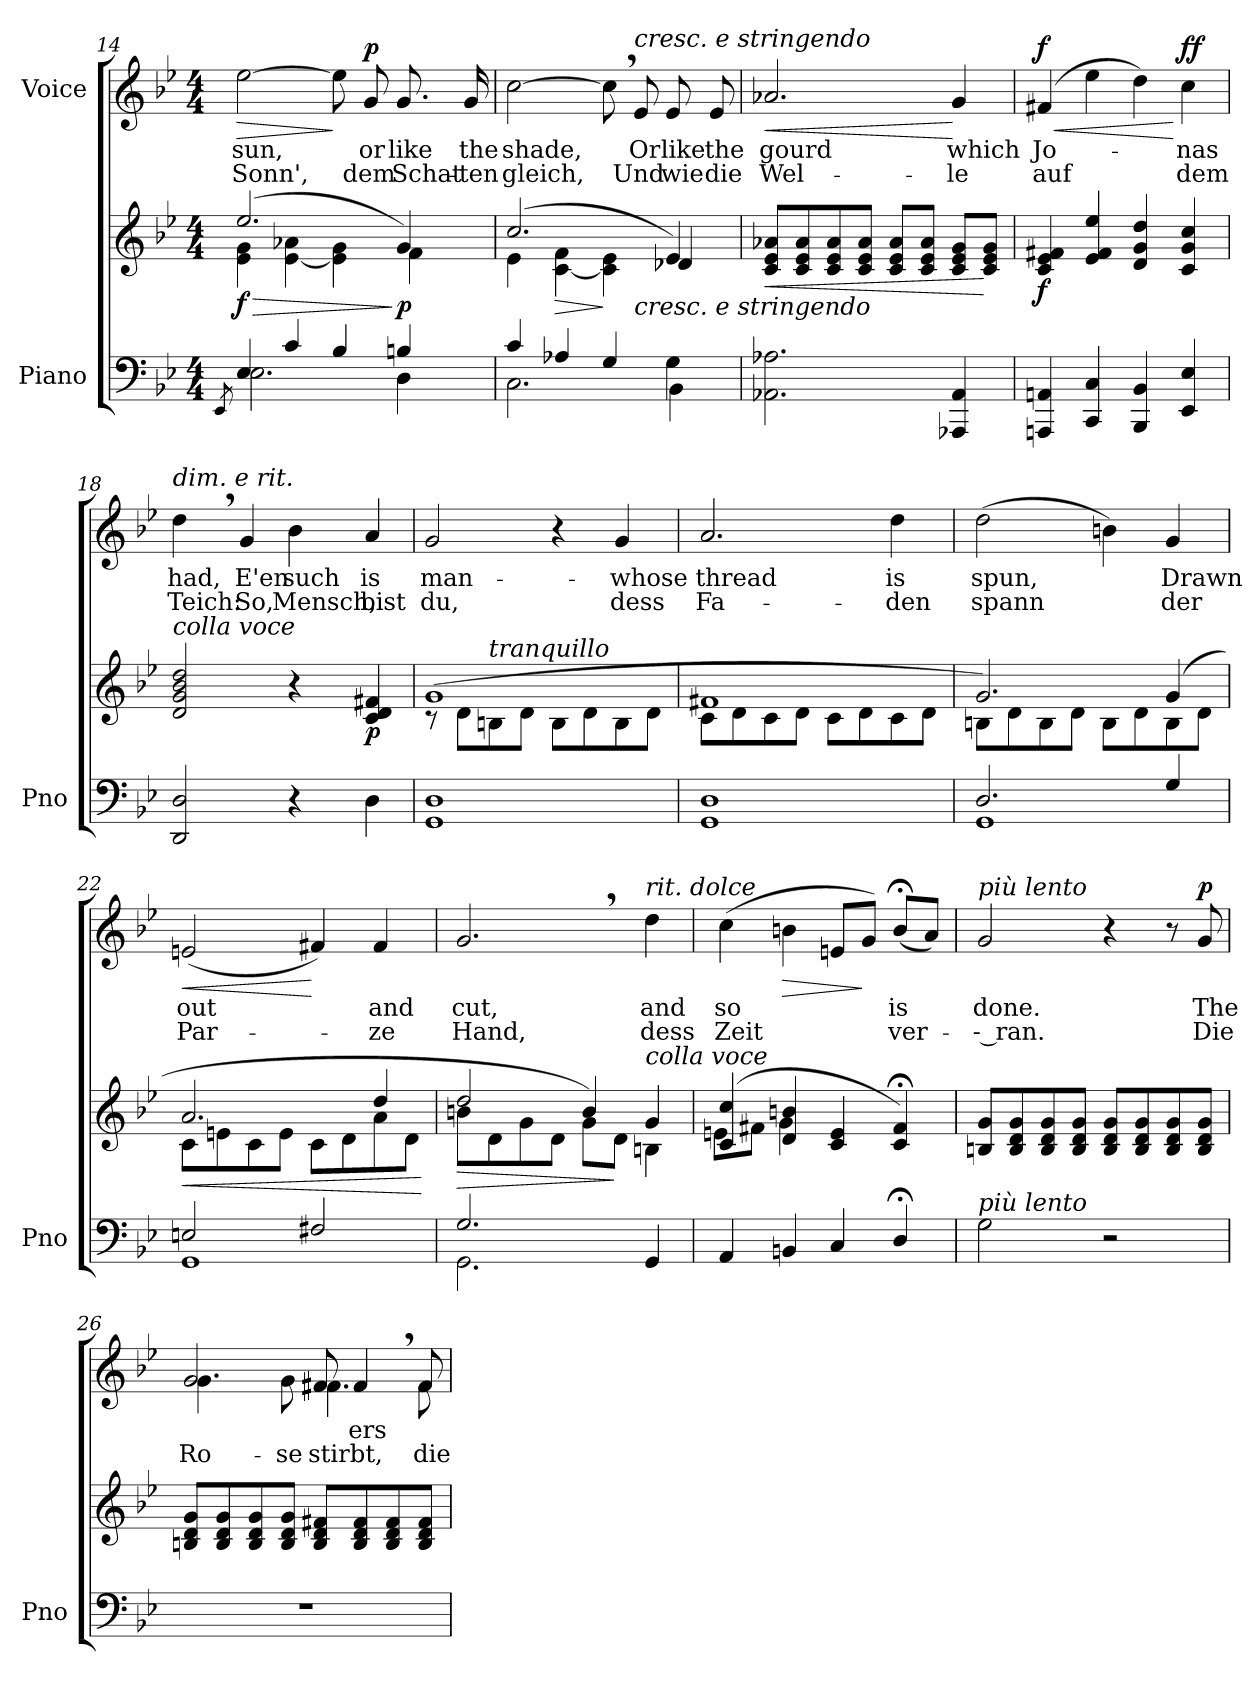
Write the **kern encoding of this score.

**kern	**kern	**dynam	**kern	**text	**text	**dynam
*part2	*part2	*part2	*part1	*part1	*part1	*part1
*staff3	*staff2	*staff2/3	*staff1	*staff1	*staff1	*staff1
*I"Piano	*	*	*I"Voice	*	*	*
*I'Pno	*	*	*	*	*	*
*clefF4	*clefG2	*	*clefG2	*	*	*
*k[b-e-]	*k[b-e-]	*	*k[b-e-]	*	*	*
*M4/4	*M4/4	*	*M4/4	*	*	*
=14	=14	=14	=14	=14	=14	=14
*^	*	*	*	*	*	*
.	8qEE-/	.	.	.	.	.	.
!	!	!	!LO:HP:b	!	!	!	!LO:HP:b
*	*	*^	*	*	*	*	*
!	!	!	!	!LO:DY:n=1:b	!	!	!	!
4E-/	2.E-\	(2.ee-/	4e-\ 4g\	> f	[2ee-\	sun,	Sonn',	>
4c/	.	.	[4e-\ 4a-X\	.	.	.	.	.
4B-/	.	.	4e-\] 4g\	.	8ee-\]	.	.	]
!	!	!	!	!	!	!	!	!LO:DY:a
.	.	.	.	.	8g/	or	dem	p
!	!	!	!	!LO:DY:n=2:b	!	!	!	!
4Bn/	4D\	4g/)	4f\	] p	8.g/	like	Schat-	.
.	.	.	.	.	16g/	the	-ten	.
=15	=15	=15	=15	=15	=15	=15	=15	=15
*	*	*	*^	*	*	*	*	*
4c/	2.C\	(2.cc/	4e-\	2ryy	.	[2cc\	shade,	gleich,	.
!	!	!	!	!	!LO:HP:b	!	!	!	!
4A-X/	.	.	[4c\ 4f\	.	>	.	.	.	.
4G/	.	.	4c\] 4e-\	8ryy	]	8cc,\]	.	.	.
!	!	!	!	!	!	!LO:TX:a:i:t=cresc.  e  stringendo	!	!	!
!	!	!	!	!LO:TX:b:i:t=cresc.  e  stringendo	!	!	!	!	!
.	.	.	.	8ryy	.	8e-/	Or	Und	.
4G\	4BB-\	4e-/)	4d-X/	4ryy	.	8e-/	like	wie	.
.	.	.	.	.	.	8e-/	the	die	.
*v	*v	*	*	*	*	*	*	*	*
*	*v	*v	*v	*	*	*	*	*
=16	=16	=16	=16	=16	=16	=16
!	!	!LO:HP:b	!	!	!	!LO:HP:b
2.AA-X\ 2.A-X\	8c/ 8e-/ 8a-X/L	<	2.a-X/	gourd	Wel-	<
.	8c/ 8e-/ 8a-/	.	.	.	.	.
.	8c/ 8e-/ 8a-/	.	.	.	.	.
.	8c/ 8e-/ 8a-/J	.	.	.	.	.
.	8c/ 8e-/ 8a-/L	.	.	.	.	.
.	8c/ 8e-/ 8a-/J	.	.	.	.	.
4AAA-X/ 4AA-/	8c/ 8e-/ 8g/L	.	4g/	which	-le	[
.	8c/ 8e-/ 8g/J	[	.	.	.	.
=17	=17	=17	=17	=17	=17	=17
!	!	!LO:DY:b	!	!	!	!LO:HP:b
!	!	!	!	!	!	!LO:DY:n=1:a
4AAAn/ 4AAn/	4c/ 4e-/ 4f#X/	f	(4f#X/	Jo-	auf	< f
4CC/ 4C/	4e-/ 4f#/ 4ee-/	.	4ee-\	.	.	.
4BBB-/ 4BB-/	4d/ 4g/ 4dd/	.	4dd\)	.	.	.
!	!	!	!	!	!	!LO:DY:n=2:a
4EE-/ 4E-/	4c/ 4g/ 4cc/	.	4cc\	-nas	dem	[ ff
=18	=18	=18	=18	=18	=18	=18
!	!	!	!LO:TX:a:i:t=dim.  e   rit.	!	!	!
!	!LO:TX:i:t=colla voce	!	!	!	!	!
2DD/ 2D/	2d/ 2g/ 2b-/ 2dd/	.	4dd,\	had,	Teich:	.
.	.	.	4g/	E'en	So,	.
4r	4r	.	4b-\	such	Mensch,	.
!	!	!LO:DY:b	!	!	!	!
4D\	4c/ 4d/ 4f#X/	p	4a/	is	bist	.
=19	=19	=19	=19	=19	=19	=19
*	*^	*	*	*	*	*
1GG 1D	(1g	8r	.	2g/	man -	du,	.
.	.	8d\L	.	.	.	.	.
!	!	!LO:TX:i:t=tranquillo	!	!	!	!	!
.	.	8Bn\	.	.	.	.	.
.	.	8d\J	.	.	.	.	.
.	.	8B\L	.	4r	.	.	.
.	.	8d\	.	.	.	.	.
!	!	!	!	!	!	!	!LO:DY:a
!	!	!	!	!	!	!	!LO:DY:n=1:a
.	.	8B\	.	4g/	whose	dess	p other-dynamics
.	.	8d\J	.	.	.	.	.
=20	=20	=20	=20	=20	=20	=20	=20
1GG 1D	1f#X	8c\L	.	2.a/	thread	Fa-	.
.	.	8d\	.	.	.	.	.
.	.	8c\	.	.	.	.	.
.	.	8d\J	.	.	.	.	.
.	.	8c\L	.	.	.	.	.
.	.	8d\	.	.	.	.	.
.	.	8c\	.	4dd\	is	-den	.
.	.	8d\J	.	.	.	.	.
=21	=21	=21	=21	=21	=21	=21	=21
*^	*	*	*	*	*	*	*
2.D/	1GG	2.g/)	8Bn\L	.	(2dd\	spun,	spann	.
.	.	.	8d\	.	.	.	.	.
.	.	.	8B\	.	.	.	.	.
.	.	.	8d\J	.	.	.	.	.
.	.	.	8B\L	.	4bn\)	.	.	.
.	.	.	8d\	.	.	.	.	.
4G/	.	(4g/	8B\	.	4g/	Drawn	der	.
.	.	.	8d\J	.	.	.	.	.
=22	=22	=22	=22	=22	=22	=22	=22	=22
!	!	!	!	!LO:HP:b	!	!	!	!LO:HP:b
2En/	1GG	2.a/	8c\L	<	(2en/	out	Par-	<
.	.	.	8en\	.	.	.	.	.
.	.	.	8c\	.	.	.	.	.
.	.	.	8e\J	.	.	.	.	.
2F#X/	.	.	8c\L	.	4f#X/)	.	.	[
.	.	.	8d\	.	.	.	.	.
.	.	4dd/	8a\	.	4f#/	and	-ze	.
.	.	.	8d\J	.	.	.	.	.
*v	*v	*	*	*	*	*	*	*
*	*v	*v	*	*	*	*	*
.	.	[	.	.	.	.
=23	=23	=23	=23	=23	=23	=23
*^	*	*	*	*	*	*
!	!	!	!LO:HP:b	!	!	!	!
*	*	*^	*	*	*	*	*
2.G/	2.GG\	2dd/	8bn\L	>	2.g,/	cut,	Hand,	.
.	.	.	8d\	.	.	.	.	.
.	.	.	8g\	.	.	.	.	.
.	.	.	8d\J	.	.	.	.	.
.	.	4b/)	8g\L	.	.	.	.	.
.	.	.	8d\J	]	.	.	.	.
!	!	!	!	!	!LO:TX:i:t=rit.   dolce	!	!	!
!	!	!LO:TX:i:t=colla   voce	!	!	!	!	!	!
4GG/	4ryy	4g/	4Bn\	.	4dd\	and	dess	.
*v	*v	*	*	*	*	*	*	*
=24	=24	=24	=24	=24	=24	=24	=24
4AA/	(4c/ 4cc/	8en\L	.	(4cc\	so	Zeit	.
.	.	8f#X\J	.	.	.	.	.
!	!	!	!	!	!	!	!LO:HP:b
4BBn/	4d/ 4bn/	4g\	.	4bn\	.	.	>
4C/	4c/ 4e/	2ryy	.	8en/L	.	.	.
.	.	.	.	8g/J)	.	.	]
4D;</	4c/;< 4f#/;<)	.	.	(8b;</L	is	ver-	.
.	.	.	.	8a/J)	.	.	.
*	*v	*v	*	*	*	*	*
=25	=25	=25	=25	=25	=25	=25
!	!	!	!LO:TX:i:t=più lento	!	!	!
!LO:TX:i:t=più lento	!	!	!	!	!	!
2G\	8Bn/ 8g/L	.	2g/	done.	-- ran.	.
.	8B/ 8d/ 8g/	.	.	.	.	.
.	8B/ 8d/ 8g/	.	.	.	.	.
.	8B/ 8d/ 8g/J	.	.	.	.	.
2r	8B/ 8d/ 8g/L	.	4r	.	.	.
.	8B/ 8d/ 8g/	.	.	.	.	.
.	8B/ 8d/ 8g/	.	8r	.	.	.
!	!	!	!	!	!	!LO:DY:a
.	8B/ 8d/ 8g/J	.	8g/	The	Die	p
=26	=26	=26	=26	=26	=26	=26
*	*	*	*^	*	*	*
1r	8Bn/ 8d/ 8g/L	.	2g/	4.g\	.	Ro-	.
.	8B/ 8d/ 8g/	.	.	.	.	.	.
.	8B/ 8d/ 8g/	.	.	.	.	.	.
.	8B/ 8d/ 8g/J	.	.	8g\	.	-se	.
.	8B/ 8d/ 8f#X/L	.	8f#X/	4.f#\	.	stirbt,	.
.	8B/ 8d/ 8f#/	.	4f#,/	.	-ers	.	.
.	8B/ 8d/ 8f#/	.	.	.	.	.	.
.	8B/ 8d/ 8f#/J	.	8f#/	8f#\	.	die	.
*	*	*	*v	*v	*	*	*
=	=	=	=	=	=	=
*-	*-	*-	*-	*-	*-	*-
